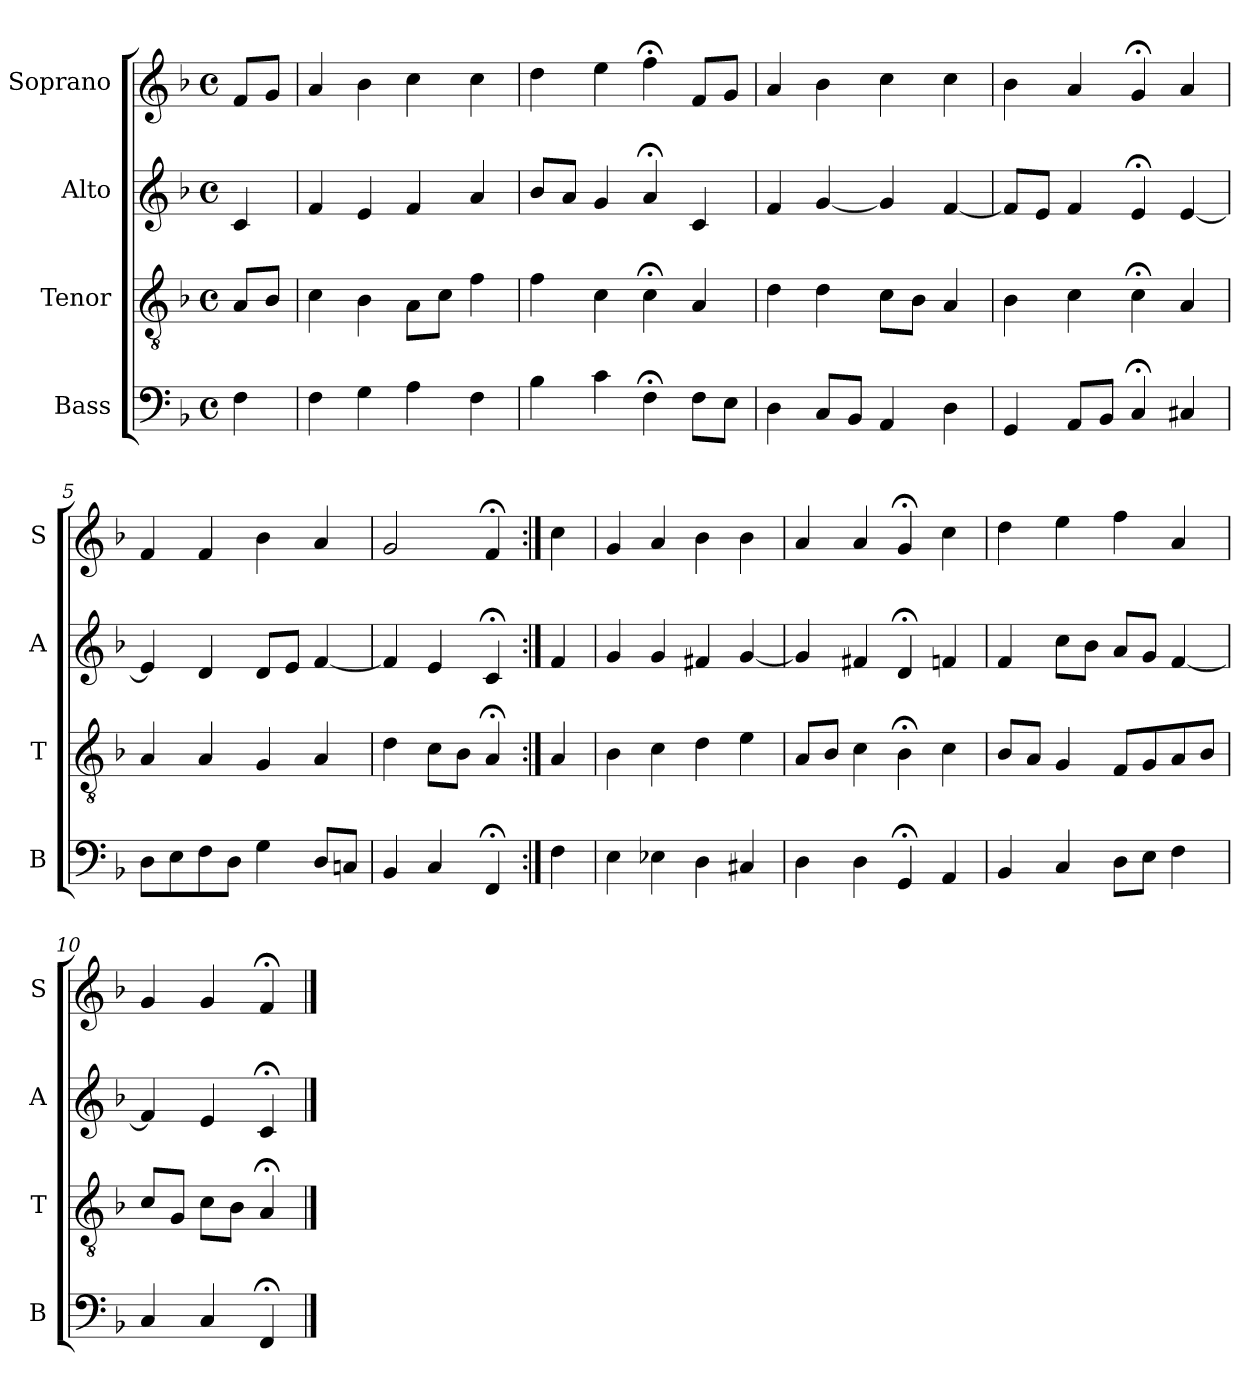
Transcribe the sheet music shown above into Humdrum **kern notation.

**kern	**kern	**kern	**kern
*part4	*part3	*part2	*part1
*staff4	*staff3	*staff2	*staff1
*I"Bass	*I"Tenor	*I"Alto	*I"Soprano
*I'B	*I'T	*I'A	*I'S
*clefF4	*clefGv2	*clefG2	*clefG2
*k[b-]	*k[b-]	*k[b-]	*k[b-]
*F:	*F:	*F:	*F:
*M4/4	*M4/4	*M4/4	*M4/4
*met(c)	*met(c)	*met(c)	*met(c)
*MM100	*MM100	*MM100	*MM100
=	=	=	=
4F	8AL	4c	8fL
.	8B-J	.	8gJ
=1	=1	=1	=1
4F	4c	4f	4a
4G	4B-	4e	4b-
4A	8AL	4f	4cc
.	8cJ	.	.
4F	4f	4a	4cc
=2	=2	=2	=2
4B-	4f	8b-L	4dd
.	.	8aJ	.
4c	4c	4g	4ee
4F;<	4c;<	4a;<	4ff;<
8FL	4A	4c	8fL
8EJ	.	.	8gJ
=3	=3	=3	=3
4D	4d	4f	4a
8CL	4d	[4g	4b-
8BB-J	.	.	.
4AA	8cL	4g]	4cc
.	8B-J	.	.
4D	4A	[4f	4cc
=4	=4	=4	=4
4GG	4B-	8fL]	4b-
.	.	8eJ	.
8AAL	4c	4f	4a
8BB-J	.	.	.
4C;<	4c;<	4e;<	4g;<
4C#X	4A	[4e	4a
=5	=5	=5	=5
8DL	4A	4e]	4f
8E	.	.	.
8F	4A	4d	4f
8DJ	.	.	.
4G	4G	8dL	4b-
.	.	8eJ	.
8DL	4A	[4f	4a
8CnJ	.	.	.
=6	=6	=6	=6
4BB-	4d	4f]	2g
4C	8cL	4e	.
.	8B-J	.	.
4FF;<	4A;<	4c;<	4f;<
=:|!	=:|!	=:|!	=:|!
4F	4A	4f	4cc
=7	=7	=7	=7
4E	4B-	4g	4g
4E-X	4c	4g	4a
4Di	4di	4f#Xi	4b-i
4C#X	4e	[4g	4b-
=8	=8	=8	=8
4D	8AL	4g]	4a
.	8B-J	.	.
4D	4c	4f#X	4a
4GG;<	4B-;<	4d;<	4g;<
4AA	4c	4fn	4cc
=9	=9	=9	=9
4BB-	8B-L	4f	4dd
.	8AJ	.	.
4C	4G	8ccL	4ee
.	.	8b-J	.
8DL	8FL	8aL	4ff
8EJ	8G	8gJ	.
4F	8A	[4f	4a
.	8B-J	.	.
=10	=10	=10	=10
4C	8cL	4f]	4g
.	8GJ	.	.
4C	8cL	4e	4g
.	8B-J	.	.
4FF;<	4A;<	4c;<	4f;<
==	==	==	==
*-	*-	*-	*-
